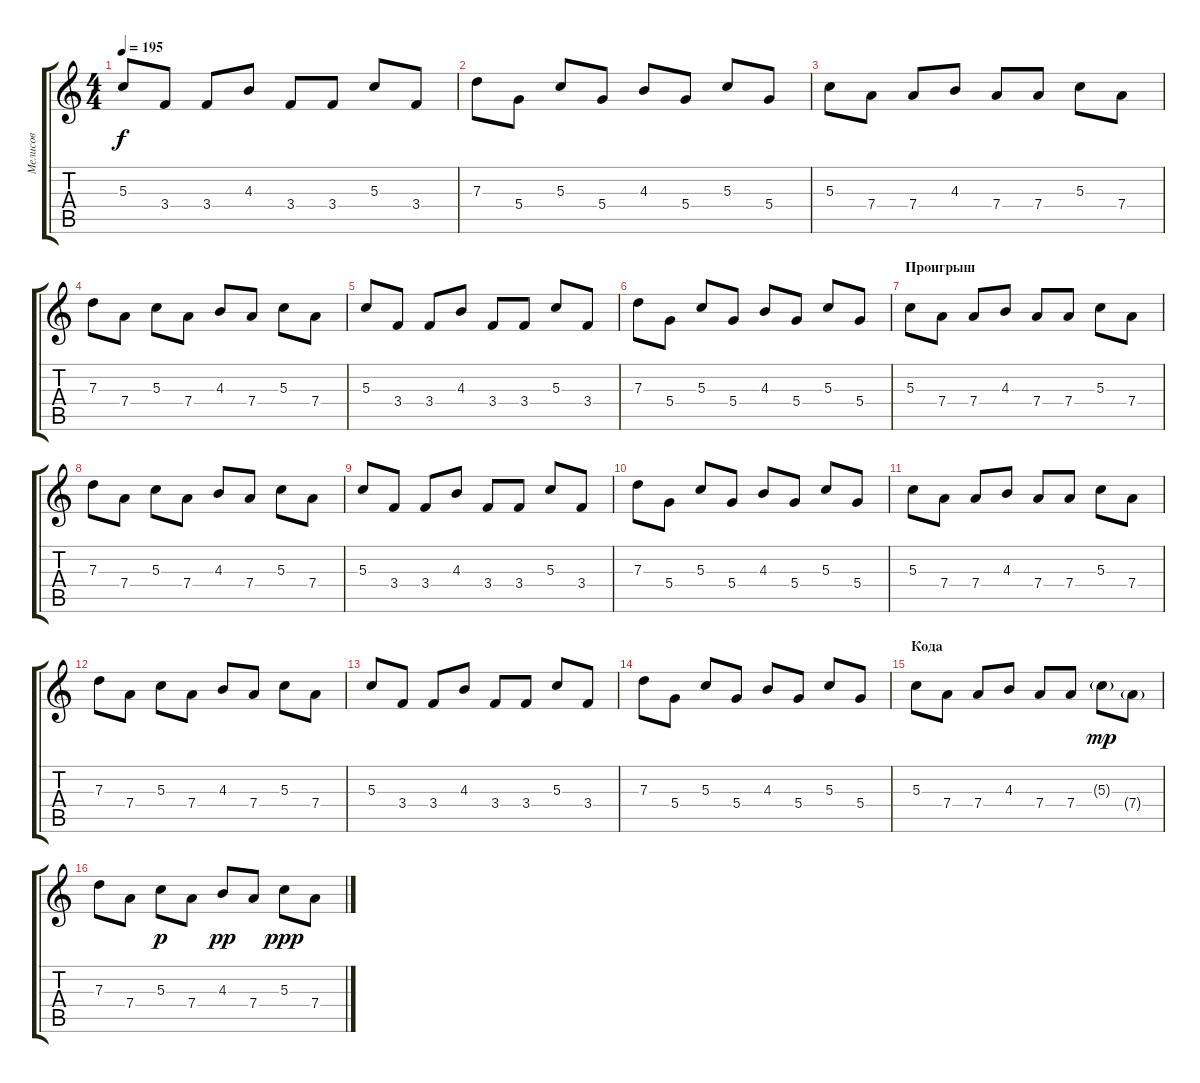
\track ("Мелисов" "Мелисов") {instrument distortionguitar}
\staff {score tabs}
\tuning (E4 B3 G3 D3 A2 E2) {hide}
\ts (4 4)
\tempo 195
\clef g2
\ks c
5.3.8{dy f} 3.4.8 3.4.8 4.3.8 3.4.8 3.4.8 5.3.8 3.4.8 |
7.3.8 5.4.8 5.3.8 5.4.8 4.3.8 5.4.8 5.3.8 5.4.8 |
5.3.8 7.4.8 7.4.8 4.3.8 7.4.8 7.4.8 5.3.8 7.4.8 |
7.3.8 7.4.8 5.3.8 7.4.8 4.3.8 7.4.8 5.3.8 7.4.8 |
5.3.8 3.4.8 3.4.8 4.3.8 3.4.8 3.4.8 5.3.8 3.4.8 |
7.3.8 5.4.8 5.3.8 5.4.8 4.3.8 5.4.8 5.3.8 5.4.8 |
\section ("" "Проигрыш ")
5.3.8 7.4.8 7.4.8 4.3.8 7.4.8 7.4.8 5.3.8 7.4.8 |
7.3.8 7.4.8 5.3.8 7.4.8 4.3.8 7.4.8 5.3.8 7.4.8 |
5.3.8 3.4.8 3.4.8 4.3.8 3.4.8 3.4.8 5.3.8 3.4.8 |
7.3.8 5.4.8 5.3.8 5.4.8 4.3.8 5.4.8 5.3.8 5.4.8 |
5.3.8 7.4.8 7.4.8 4.3.8 7.4.8 7.4.8 5.3.8 7.4.8 |
7.3.8 7.4.8 5.3.8 7.4.8 4.3.8 7.4.8 5.3.8 7.4.8 |
5.3.8 3.4.8 3.4.8 4.3.8 3.4.8 3.4.8 5.3.8 3.4.8 |
7.3.8 5.4.8 5.3.8 5.4.8 4.3.8 5.4.8 5.3.8 5.4.8 |
\section ("" "Кода")
5.3.8 7.4.8 7.4.8 4.3.8 7.4.8 7.4.8 5.3{g}.8{dy mp} 7.4{g}.8 |
7.3.8 7.4.8 5.3.8{dy p} 7.4.8 4.3.8{dy pp} 7.4.8 5.3.8{dy ppp} 7.4.8
